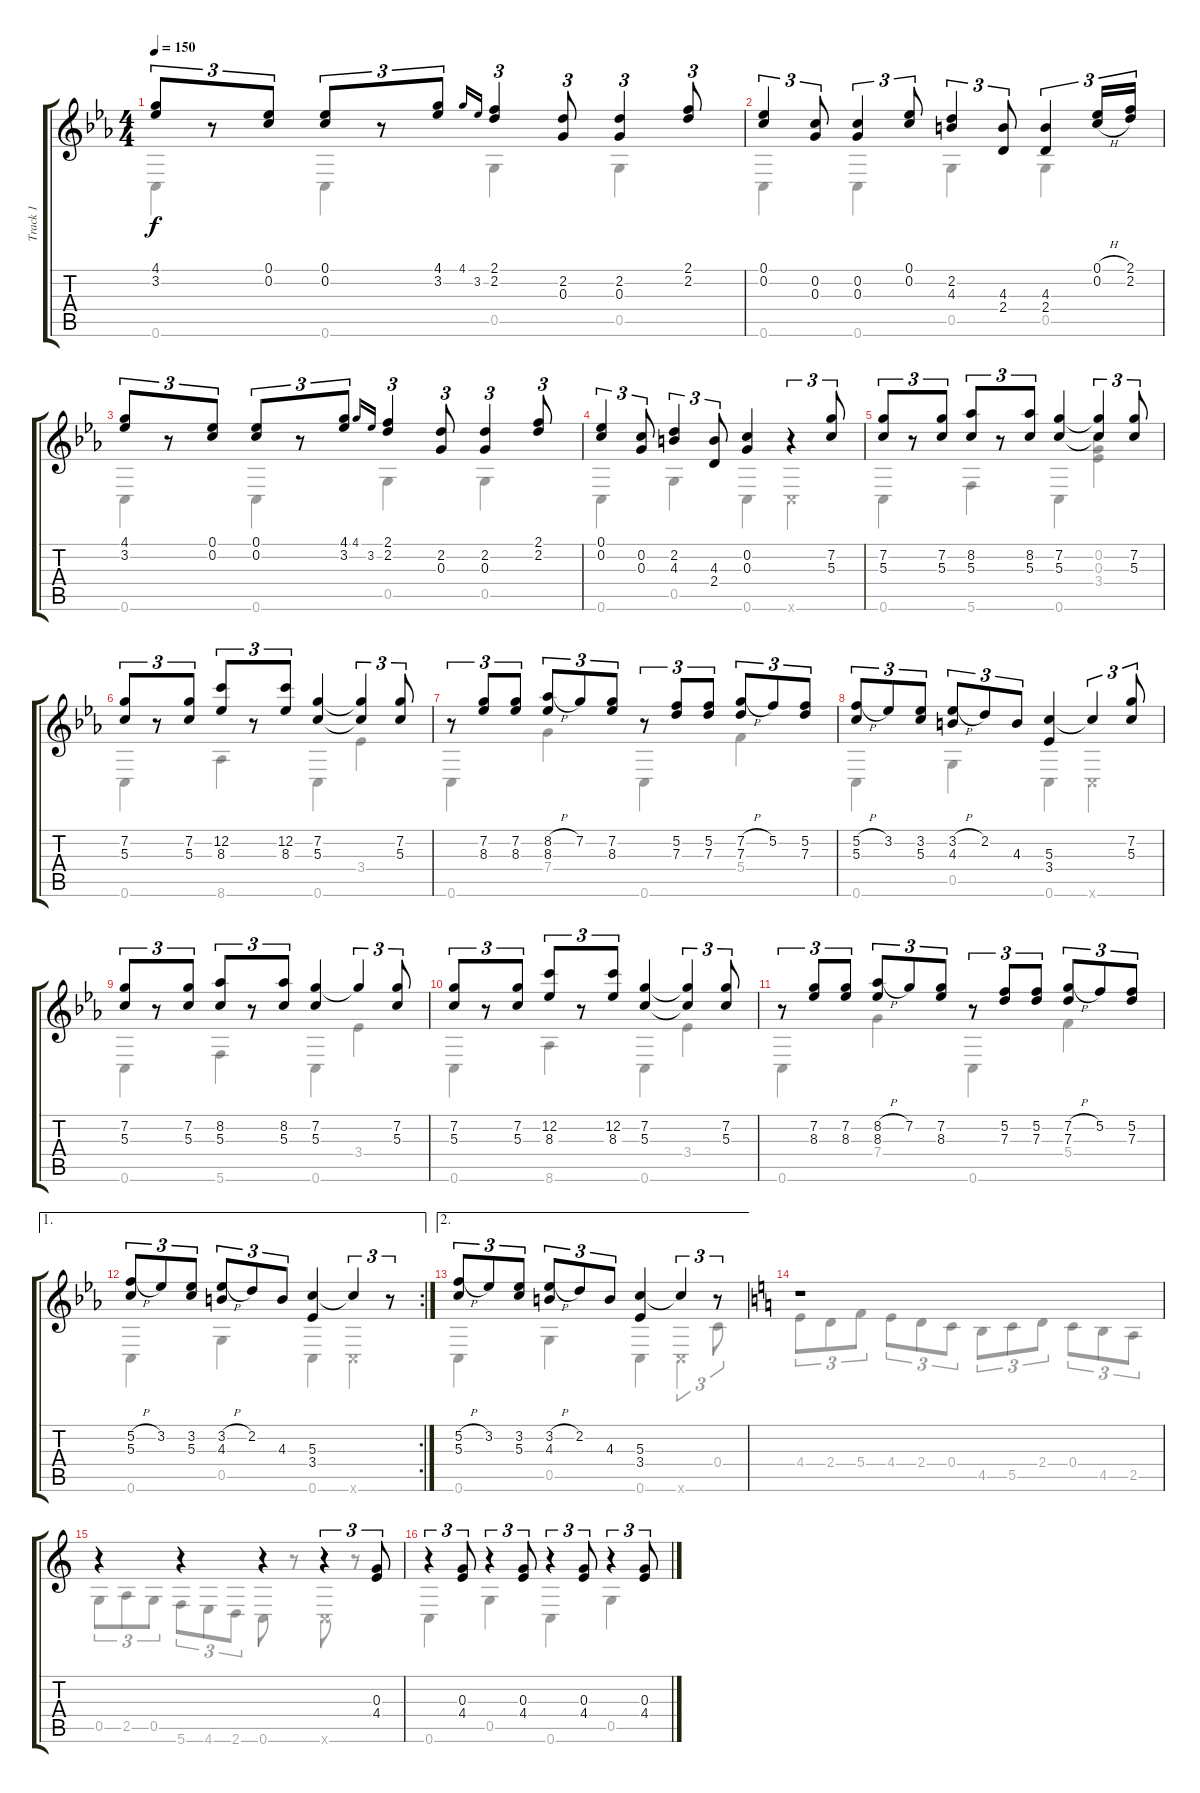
\track ("Track 1" "Track 1") {instrument acousticguitarsteel}
\staff {score tabs}
\tuning (Eb4 C4 G3 C3 G2 C2) {hide}
\voice
\ts (4 4)
\tempo 150
\clef g2
\ks cminor
(4.1 3.2).8{tu (3 2) dy f} r.8{tu (3 2)} (0.1 0.2).8{tu (3 2)} (0.1 0.2).8{tu (3 2)} r.8{tu (3 2)} (4.1 3.2).8{tu (3 2)} 4.1.16{gr onbeat} 3.2.16{gr onbeat} (2.1 2.2).4{tu (3 2)} (2.2 0.3).8{tu (3 2)} (2.2 0.3).4{tu (3 2)} (2.1 2.2).8{tu (3 2)} |
(0.1 0.2).4{tu (3 2)} (0.2 0.3).8{tu (3 2)} (0.2 0.3).4{tu (3 2)} (0.1 0.2).8{tu (3 2)} (2.2 4.3).4{tu (3 2)} (4.3 2.4).8{tu (3 2)} (4.3 2.4).4{tu (3 2)} (0.1{h} 0.2{h}).16{tu (3 2)} (2.1 2.2).16{tu (3 2)} |
(4.1 3.2).8{tu (3 2)} r.8{tu (3 2)} (0.1 0.2).8{tu (3 2)} (0.1 0.2).8{tu (3 2)} r.8{tu (3 2)} (4.1 3.2).8{tu (3 2)} 4.1.16{gr onbeat} 3.2.16{gr onbeat} (2.1 2.2).4{tu (3 2)} (2.2 0.3).8{tu (3 2)} (2.2 0.3).4{tu (3 2)} (2.1 2.2).8{tu (3 2)} |
(0.1 0.2).4{tu (3 2)} (0.2 0.3).8{tu (3 2)} (2.2 4.3).4{tu (3 2)} (4.3 2.4).8{tu (3 2)} (0.2 0.3).4 r.4{tu (3 2)} (7.2 5.3).8{tu (3 2)} |
(7.2 5.3).8{tu (3 2)} r.8{tu (3 2)} (7.2 5.3).8{tu (3 2)} (8.2 5.3).8{tu (3 2)} r.8{tu (3 2)} (8.2 5.3).8{tu (3 2)} (7.2 5.3).4 (7.2{t} 5.3{t}).4{tu (3 2)} (7.2 5.3).8{tu (3 2)} |
(7.2 5.3).8{tu (3 2)} r.8{tu (3 2)} (7.2 5.3).8{tu (3 2)} (12.2 8.3).8{tu (3 2)} r.8{tu (3 2)} (12.2 8.3).8{tu (3 2)} (7.2 5.3).4 (7.2{t} 5.3{t}).4{tu (3 2)} (7.2 5.3).8{tu (3 2)} |
r.8{tu (3 2)} (7.2 8.3).8{tu (3 2)} (7.2 8.3).8{tu (3 2)} (8.2{h} 8.3).8{tu (3 2)} 7.2.8{tu (3 2)} (7.2 8.3).8{tu (3 2)} r.8{tu (3 2)} (5.2 7.3).8{tu (3 2)} (5.2 7.3).8{tu (3 2)} (7.2{h} 7.3).8{tu (3 2)} 5.2.8{tu (3 2)} (5.2 7.3).8{tu (3 2)} |
(5.2{h} 5.3).8{tu (3 2)} 3.2.8{tu (3 2)} (3.2 5.3).8{tu (3 2)} (3.2{h} 4.3).8{tu (3 2)} 2.2.8{tu (3 2)} 4.3.8{tu (3 2)} (5.3 3.4).4 5.3{t}.4{tu (3 2)} (7.2 5.3).8{tu (3 2)} |
(7.2 5.3).8{tu (3 2)} r.8{tu (3 2)} (7.2 5.3).8{tu (3 2)} (8.2 5.3).8{tu (3 2)} r.8{tu (3 2)} (8.2 5.3).8{tu (3 2)} (7.2 5.3).4 7.2{t}.4{tu (3 2)} (7.2 5.3).8{tu (3 2)} |
(7.2 5.3).8{tu (3 2)} r.8{tu (3 2)} (7.2 5.3).8{tu (3 2)} (12.2 8.3).8{tu (3 2)} r.8{tu (3 2)} (12.2 8.3).8{tu (3 2)} (7.2 5.3).4 (7.2{t} 5.3{t}).4{tu (3 2)} (7.2 5.3).8{tu (3 2)} |
r.8{tu (3 2)} (7.2 8.3).8{tu (3 2)} (7.2 8.3).8{tu (3 2)} (8.2{h} 8.3).8{tu (3 2)} 7.2.8{tu (3 2)} (7.2 8.3).8{tu (3 2)} r.8{tu (3 2)} (5.2 7.3).8{tu (3 2)} (5.2 7.3).8{tu (3 2)} (7.2{h} 7.3).8{tu (3 2)} 5.2.8{tu (3 2)} (5.2 7.3).8{tu (3 2)} |
\ae 1
\rc 2
(5.2{h} 5.3).8{tu (3 2)} 3.2.8{tu (3 2)} (3.2 5.3).8{tu (3 2)} (3.2{h} 4.3).8{tu (3 2)} 2.2.8{tu (3 2)} 4.3.8{tu (3 2)} (5.3 3.4).4 5.3{t}.4{tu (3 2)} r.8{tu (3 2)} |
\ae 2
(5.2{h} 5.3).8{tu (3 2)} 3.2.8{tu (3 2)} (3.2 5.3).8{tu (3 2)} (3.2{h} 4.3).8{tu (3 2)} 2.2.8{tu (3 2)} 4.3.8{tu (3 2)} (5.3 3.4).4 5.3{t}.4{tu (3 2)} r.8{tu (3 2)} |
\ks c
r.1 |
r.4 r.4 r.4 r.4{tu (3 2)} (0.3 4.4).8{tu (3 2)} |
r.4{tu (3 2)} (0.3 4.4).8{tu (3 2)} r.4{tu (3 2)} (0.3 4.4).8{tu (3 2)} r.4{tu (3 2)} (0.3 4.4).8{tu (3 2)} r.4{tu (3 2)} (0.3 4.4).8{tu (3 2)}
\voice
\clef g2
\ottava regular
\simile none
\ks cminor
0.6.4{dy f} 0.6.4 0.5.4 0.5.4 |
0.6.4 0.6.4 0.5.4 0.5.4 |
0.6.4 0.6.4 0.5.4 0.5.4 |
0.6.4 0.5.4 0.6.4 0.6{x}.4 |
0.6.4 5.6.4 0.6.4 (0.2 0.3 3.4).4 |
0.6.4 8.6.4 0.6.4 3.4.4 |
0.6.4 7.4.4 0.6.4 5.4.4 |
0.6.4 0.5.4 0.6.4 0.6{x}.4 |
0.6.4 5.6.4 0.6.4 3.4.4 |
0.6.4 8.6.4 0.6.4 3.4.4 |
0.6.4 7.4.4 0.6.4 5.4.4 |
0.6.4 0.5.4 0.6.4 0.6{x}.4 |
0.6.4 0.5.4 0.6.4 0.6{x}.4{tu (3 2)} 0.4.8{tu (3 2)} |
\ks c
4.4.8{tu (3 2)} 2.4.8{tu (3 2)} 5.4.8{tu (3 2)} 4.4.8{tu (3 2)} 2.4.8{tu (3 2)} 0.4.8{tu (3 2)} 4.5.8{tu (3 2)} 5.5.8{tu (3 2)} 2.4.8{tu (3 2)} 0.4.8{tu (3 2)} 4.5.8{tu (3 2)} 2.5.8{tu (3 2)} |
0.5.8{tu (3 2)} 2.5.8{tu (3 2)} 0.5.8{tu (3 2)} 5.6.8{tu (3 2)} 4.6.8{tu (3 2)} 2.6.8{tu (3 2)} 0.6.8 r.8 0.6{x}.8 r.8 |
0.6.4 0.5.4 0.6.4 0.5.4
